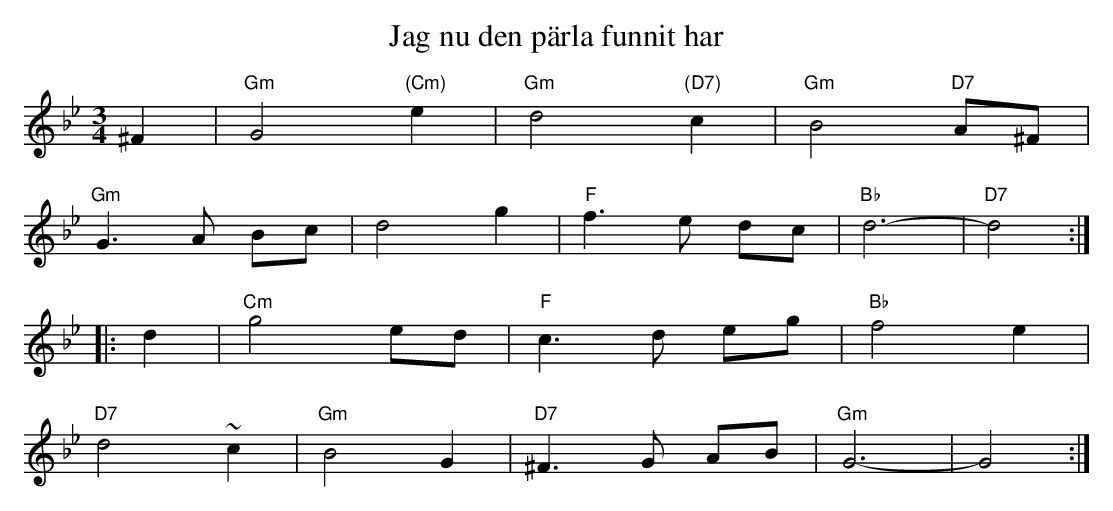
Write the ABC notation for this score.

X:1
T:Jag nu den pärla funnit har
L:1/8
M:3/4
K:Gm
^F2 | "Gm"G4"(Cm)"e2 | "Gm"d4"(D7)"c2 | "Gm"B4"D7"A^F |
"Gm"G3A Bc | d4g2 | "F"f3e dc | "Bb"d6- | "D7"d4 :|]
|: d2 | "Cm"g4ed | "F"c3d eg| "Bb"f4e2 |
"D7"d4~c2 | "Gm"B4G2 | "D7"^F3G AB | "Gm"G6- | G4:|]
